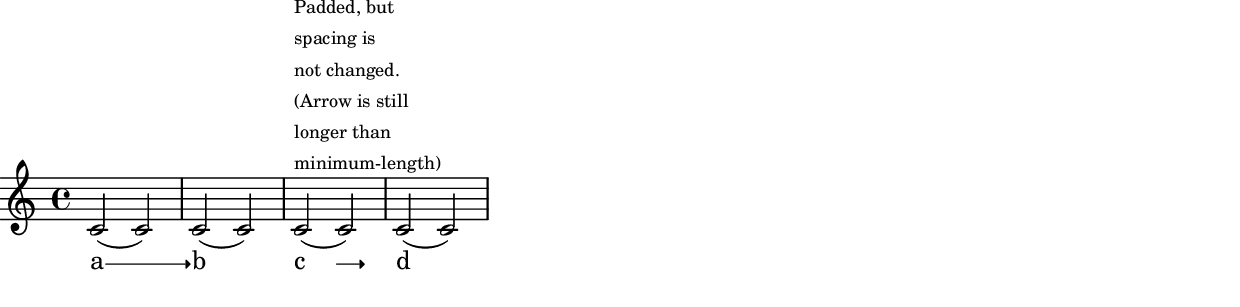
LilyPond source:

%% Generated by lilypond-book
%% Options: [exampleindent=10.16\mm,indent=0\mm,line-width=160\mm,paper-height=845.047\pt,paper-width=597.508\pt,papersize='(cons (* 597.508 pt) (* 845.047 pt))]
\include "lilypond-book-preamble.ly"


% ****************************************************************
% Start cut-&-pastable-section
% ****************************************************************

#(ly:set-option 'eps-box-padding 3.000000)



\paper {
  #(set-paper-size '(cons (* 597.508 pt) (* 845.047 pt)))
  indent = 0\mm
  line-width = 160\mm
  % offset the left padding, also add 1mm as lilypond creates cropped
  % images with a little space on the right
  line-width = #(- line-width (* mm  3.000000) (* mm 1))
}

\layout {
  
}




% ****************************************************************
% ly snippet:
% ****************************************************************
\sourcefilename "/lilypond-2.25.21/input/regression/vowel-transition-padding.ly"
\sourcefileline 0
\version "2.21.0"
\header {
  texidoc = "Padding does not cause @code{VowelTransition}s to become
shorter than @code{minimum-length}.  Instead, space is added if
necessary leaving the arrow at @code{minimum-length}."
  }

\layout {
  ragged-right = ##t
}

\score {
  {
    \relative {
      c'2( c) |
      c( c) |
      c( ^\markup { \left-column { \tiny {
          "Padded, but"
          "spacing is"
          "not changed."
          "(Arrow is still"
          "longer than"
          "minimum-length)" } } } c) |
      c( c) | \break
      c c |
      c ^\markup { \left-column { \tiny {
          "Space is added"
          "to allow for"
          "padding. Arrow"
          "is drawn at"
          "minimum-length" } } } c |
    }

    \addlyrics {
      a \vowelTransition b
      \once \override VowelTransition.bound-details.left.padding = #3
      \once \override VowelTransition.bound-details.right.padding = #3
      c \vowelTransition d
      eeeee \vowelTransition fffff
      \once \override VowelTransition.bound-details.left.padding = #3
      \once \override VowelTransition.bound-details.right.padding = #3
      ggggg \vowelTransition hhhhh
    }
  }
}



% ****************************************************************
% end ly snippet
% ****************************************************************
